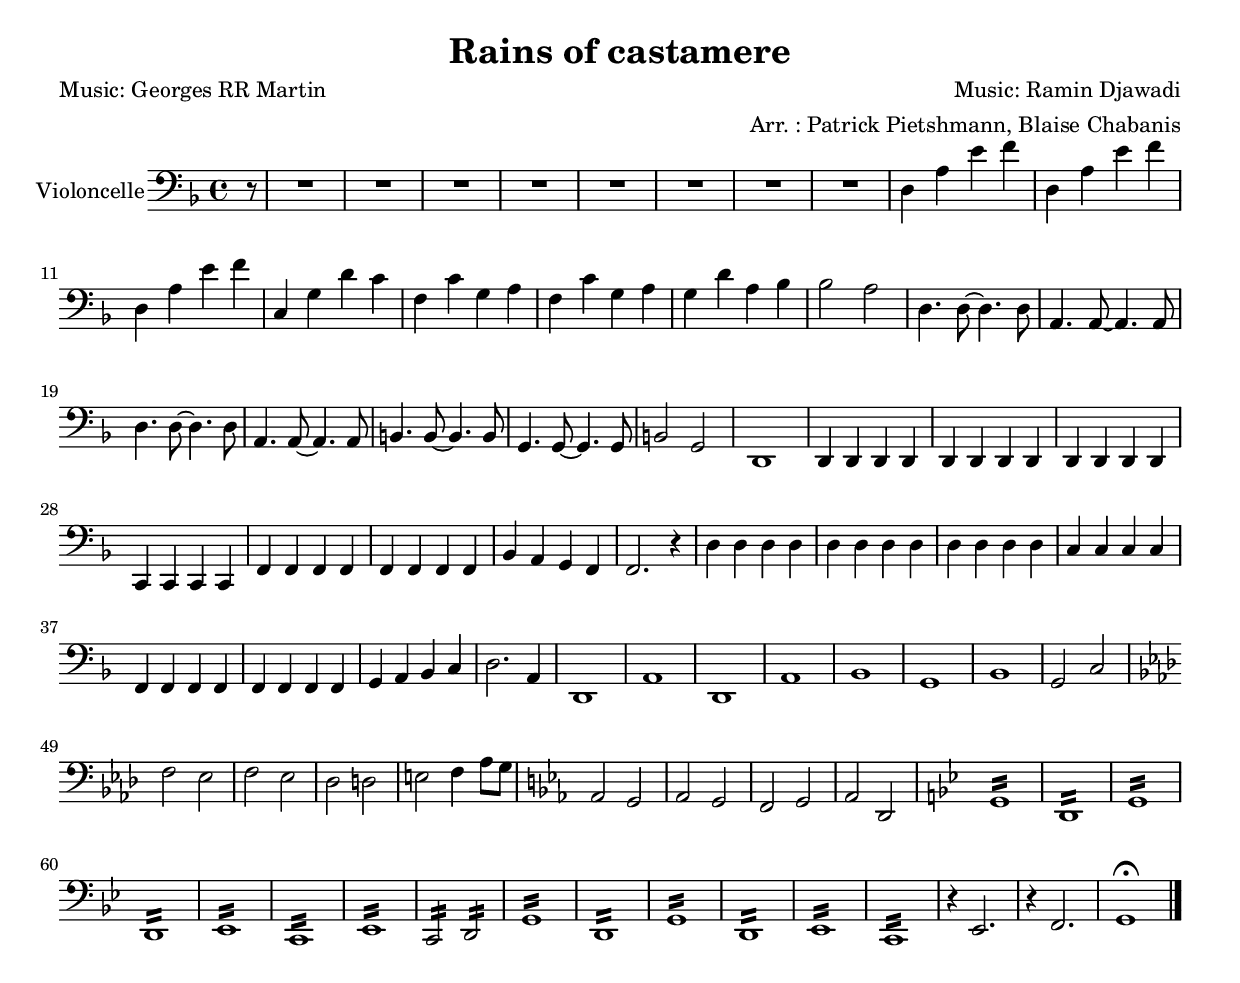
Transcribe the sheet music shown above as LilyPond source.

\version "2.20.0"
\include "src/global.ly"

Violinone = \new Voice {
  \relative  do'' {
    \partial 8 la8
    fa'4. la,8 mi'4. la,8
    fa'4 sol mi4. la,8
    sol'4 fa mi re
    mi2 ~ mi4. do8
    la'4. do,8 sol'4. do,8
    la'4 sib sol4. do,8
    sib'4 la sol fa
    fa2 mi4. r8
    R1*3 r2 r4 r8 do8
    la'4. do,8 sol'4. do,8
    la'4 sib sol4. do,8
    sib'4 la sol fa
    fa2 (mi4) la,,
    mi'8 fa re2 fa4
    fa8 mi la,2 la4
    mi'8 fa re2 fa4
    fa8 mi ~ mi2 la,4
    mi'8 fa re2 la'4
    la sol re sol
    fa4. re8 la' sol mi fa
    re2. sol4
    R1*4
    la4. sib,8 sol'4 do,4
    la' sib sol4. do,8
    sib'4 la sol fa
    re2. r8 la8
    fa'4. la,8 mi'4. la,8
    fa'4 sol mi4. la,8
    sol'4 fa mi re
    mi2 ~ mi4. do8
    la'4. do,8 sol'4. do,8
    la'4 sib sol4. do,8
    sib'4 la sol fa
    re2. dod4
    mi'8 fa re2 fa4
    fa8 mi la,2 la4
    mi'8 fa re2 fa4
    fa8 mi8 ~ mi2 la,4
    mi'8 fa re2 la'4
    la sol re sol
    fa4. re8 la' sol mi fa
    re2 mi4. do'8
    lab'4. reb,8 sol4. do,8
    lab'4 sib sol4. do,8
    sol'4 fa mib reb
    mib2 reb8 do fa sol
    <mib,, mib'>4. sol8 <re re'>4. sol8
    <mib mib'>4 <fa fa'>4 <re re'>4. sol8
    <lab fa'>8 <sol mib'> <fa re'> <fa do'> <do' sol'> <do fa> <sol mib'> <sol re'>
    <do lab'> <do sol'> <do fa> mib \tuplet 6/4 {<re la'>8 lab16 re fad la} re4
    \harmonicsOn la,8 sib sol2 sib4
    sib8 la re,2 re4
    la'8 sib sol2 sib4
    sib8 la4. ~ la4 re, \harmonicsOff
    la''8 sib sol2 re'4
    re do sol do
    sib4. sol8 re' do la sib
    sol4 sol,16 do mib sol \tuplet 6/4 {la8 la,16 re fad la} re4
    <re, la'>8 <re sib'> \tuplet 6/4 {<re sol>8 sol,16 la sib re} \tuplet 6/4 {sol16 la sib re sol la} sib4
    <re,, sib'>8 <re la'> \tuplet 6/4 {re8 re,16 mi fa sol} \tuplet 6/4 {la re mi fa sol la} re4
    <re, sib'>8 <re la'> \tuplet 6/4 {<re sol>8 sol,16 la sib re} \tuplet 6/4 {sol16 la sib re sol la} sib4
    <re,, sib'>8 <re la'> \tuplet 6/4 {re8 la16 mi' fa la} \tuplet 6/4 {mi'16 -\flageolet la, fa mi fa la} re4
    la'8 sib \tuplet 6/4 {sol8 sol,,16 la sib re} \tuplet 6/4 {sol la sib re sol la} re4
    re do sol do
    sib mib,,8 sol re do la sib
    sol'4 fa8 sol, re' do la sib
    sol1 \fermata
  }
}

\include "src/global.ly"

Violintwo = \new Voice {
  \relative do'' {
    \partial 8 la8
    fa'4. la,8 mi'4. la,8
    fa'4 sol mi4. la,8
    sol'4 fa mi re
    sol,2 ~ sol4. do8 ~
    do4. do8 sol'4. do,8
    la'4 sib sol4. do,8
    re1
    la2 sol4. la8
    fa'4. la,8 mi'4. la,8
    fa'4 sol mi4. la,8
    sol'4 fa mi re
    mi2 ~ 4. do8 ~
    do4. do8 sol'4. do,8
    la'4 sib sol4. do,8
    re1
    la2 (sol4) la,
    la4 la2 fa'4
    do fa fa fa
    la, la2 fa'4
    do fa sol sol
    re re2 fa4
    re do' fa, fa
    re4. re8 re2
    la2. sol'4
    \repeat unfold 3 {re8. re16 re8 re~16 re re8 re4}
    do8. do16 do8 do~16 do do8 do4
    \repeat unfold 2 {do do do do}
    re re re re
    re2. fa4
    \repeat unfold 3 {re8. re16 re8 re~16 re re8 re4}
    la8. la16 la8 la~16 la la8 la4
    \repeat unfold 2 {fa'8. fa16 fa8 fa~16 fa fa8 fa4}
    sol,4 la sib do
    re2 \tuplet 6/4 {la16 re fa la, re fa} mi4
    re8 re16 la' re la re, la' fa' re la re la' fa re8
    la,8 la16 mi' la mi la, mi' do' mi, la, mi' la mi la,8
    re8 re16 la' re la re, la' fa' re la re la' fa re8
    la,8 la16 mi' la mi la, mi' do' mi, la, mi' la mi la,8
    sib8 sib16 fa' sib fa sib, fa' re' sib fa sib fa' re sib8
    sol, sol16 re' sol re sol, re' sib' sol re sol re' sib sol8
    sib,8 sib16 fa' sib fa sib, fa' re' sib fa sib sib fa sib,8
    sol sol16 re' sol sib re sol do,,8 sol'16 do mi sol do8
    fa,,16 do' fa do lab' do, fa do mib, do' mib do sol' do, mib do
    fa, do' fa do lab' do, fa do mib, do' mib do sol' do, mib do
    reb, sib' reb sib fa' sib, reb sib re, si' re si fa' si, re si
    mi, do' mi do sol' do, mi8 fa,16 do' fa do lab' do, sol8
    lab8 lab16 do sol'mib lab,8 sol sol16 re' sol re sol,8
    lab8 lab16 do sol' mib lab,8 sol sol16 re' sol re sol,8
    fa8 fa lab lab sol sol do do
    mib mib re do \tuplet 6/4 {re8 re16 re re re} re4
    <sol, re'>8 <sol re'>8 <sol re'>2 <sol re'>4
    <fa re'>8 <fa re'>8 <fa re'>2 <fa re'>4
    <sol re'>8 <sol re'>8 <sol re'>2 <sol re'>4
    <fa re'>8 <fa re'>4. ~ <fa re'>4 re'4
    mib8 mib mib,16 sol sib sol fa' sol, sib sol mib' sol, sib8
    <sol do>8 8 do16 mib, sol mib re' mib, sol mib do' mib, sol8
    mib'8 mib mib,16 sol sib sol fa' sol, sib sol mib' sol, sib8
    <sol do>8 8 do16 mib, sol mib \tuplet 3/2 {re8 la' re} \tuplet 3/2 {fa, la re}
    \tuplet 3/2 {sol,8 re sol,} \tuplet 3/2 {la8 sib re} \tuplet 3/2 {sol8 la sib} re4
    \tuplet 3/2 {re8 la re,} \tuplet 3/2 {mi8 fa la} \tuplet 3/2 {re8 mi fa} la4
    \tuplet 3/2 {sol,8 re sol,} \tuplet 3/2 {la8 sib re} \tuplet 3/2 {sol8 la sib} re4
    \tuplet 3/2 {re8 la re,} \tuplet 3/2 {mi8 fa la} \tuplet 3/2 {mi' la, fa} \tuplet 3/2 {re' la fa}
    R1*2
    r4 sol8 sol re' do la sib
    do4 do8 sol re do la sib
    sol1 \fermata
  }
}

\include "src/global.ly"

Violinthree = \new Voice {
  \relative do' {
    \partial 8 r8
    re1
    re1
    re1
    do1
    fa1
    fa1
    sol1
    do,2 ~ 4. la'8
    fa'4. la,8 mi'4. la,8
    fa'4 sol mi4. la,8
    sol'4 fa mi re
    sol,2 ~ 4. r8
    r2 sol4 la
    r2 sol4 la
    r2 la4 sib
    fa2 (mi)
    re1
    la1
    re1
    la1
    sib1
    sib1
    sib1
    re2 ~ re4. la8
    fa'4. la,8 mi'4. la,8
    fa'4 sol mi4. la,8
    sol'4 fa mi re
    mi2 ~ 4. do8
    \repeat unfold 2 { fa8 fa fa fa ~ 16 fa fa8 fa4}
    re4 re re re
    re2. r4
    \repeat unfold 3 {re8. re16 re8 re~16 re re8 re4}
    la8. la16 la8 la~16 la la8 la4
    \repeat unfold 2 {fa'8. fa16 fa8 fa~16 fa fa8 fa4}
    sol,4 la sib do
    re2 \tuplet 6/4 {la16 re fa la, re fa} la,4
    re8 re16 la' re la re, la' fa' re la re la' fa re8
    la,8 la16 mi' la mi la, mi' do' mi, la, mi' la mi la,8
    re8 re16 la' re la re, la' fa' re la re la' fa re8
    la,8 la16 mi' la mi la, mi' do' mi, la, mi' la mi la,8
    sib8 sib16 fa' sib fa sib, fa' re' sib fa sib fa' re sib8
    sol, sol16 re' sol re sol, re' sib' sol re sol re' sib sol8
    sib,8 sib16 fa' sib fa sib, fa' re' sib fa sib sib fa sib,8
    sol sol16 re' sol sib re sol do,,8 sol'16 do mi sol do8
    fa,,16 do' fa do lab' do, fa do mib, do' mib do sol' do, mib do
    fa, do' fa do lab' do, fa do mib, do' mib do sol' do, mib do
    reb, sib' reb sib fa' sib, reb sib re, si' re si fa' si, re si
    mi, do' mi do sol' do, mi8 fa,16 do' fa do lab' do, sol8
    lab8 lab16 do sol'mib lab,8 sol sol16 re' sol re sol,8
    lab8 lab16 do sol' mib lab,8 sol sol16 re' sol re sol,8
    lab8. lab16 ~8 lab8 sol8. sol16 ~8 sol8
    lab8. lab16 ~8 lab8 lab8. lab16 ~8 lab8
    la8 sib sib16 sol re' sib sol' sib, re sib la' sib, re8
    sib8 la re16 fa, la fa mi' fa, la fa re' fa, la8
    la8 sib sib16 sol re' sib sol' sib, re sib la' sib, re8
    sib8 la re16 fa, la fa mi' fa, la fa re' fa, la8
    <sol sib>8 8 2 4
    <sol fa'>8 8 <sol mib'>2 4
    <sol sib>8 8 2 4
    <sol mib'>8 8 4 <fad re'>4 4
    \tuplet 3/2 {sol8 re sol,} \tuplet 3/2 {la8 sib re} \tuplet 3/2 {sol8 la sib} re4
    \tuplet 3/2 {re8 la re,} \tuplet 3/2 {mi fa la} \tuplet 3/2 {re mi fa} ~ fa4
    \tuplet 3/2 {sol,8 re sol,} \tuplet 3/2 {la sib re} \tuplet 3/2 {sol la sib} re4
    \tuplet 3/2 {re8 la re,} \tuplet 3/2 {mi fa la} \tuplet 3/2 {mi' la, fa} \tuplet 3/2 {re' la fa}
    R1*2
    r4 sib,8 sol re' do la sib
    sol4 sol8 sol re' do la sib
    sol1 \fermata
  }
}

\include "src/global.ly"

Cello = \new Voice {
  \relative do {
    \clef bass
    \partial 8 r8 R1*8
    re4 la' mi' fa
    re,4 la' mi' fa
    re,4 la' mi' fa
    do, sol' re' do
    fa, do' sol la
    fa do' sol la
    sol re' la sib
    sib2 la2
    re,4. 8~4. 8
    la4. 8~4. 8
    re4. 8~4. 8
    la4. 8~4. 8
    si4. 8~4. 8
    sol4. 8~4. 8
    si2 sol
    re1
    re4 re re re
    re4 re re re
    re4 re re re
    do4 do do do
    fa fa fa fa
    fa fa fa fa
    sib la sol fa
    fa2. r4
    re' re re re
    re re re re
    re re re re
    do do do do
    fa, fa fa fa
    fa fa fa fa
    sol la sib do
    re2. la4
    re,1
    la'1
    re,1
    la'1
    sib1
    sol1
    sib1
    sol2 do
    fa mib
    fa mib
    reb re
    mi fa4 lab8 sol
    lab,2 sol
    lab sol
    fa sol
    lab re,
    sol1:16
    re1:16
    sol1:16
    re1:16
    mib1:16
    do1:16
    mib1:16
    do2:16 re2:16
    sol1:16
    re1:16
    sol1:16
    re1:16
    mib1:16
    do1:16
    r4 mib2.
    r4 fa2.
    sol1 \fermata
    % \bar "|."
  }
}


\header {
    title = "Rains of castamere"
    composer = "Music: Ramin Djawadi"
    poet = "Music: Georges RR Martin"
    arranger = "Arr. : Patrick Pietshmann, Blaise Chabanis"
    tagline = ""
}

\paper {
  #(set-paper-size "a4")
}
#(set-global-staff-size 19)


music = {
  <<
    \tag #'score \tag #'vn1
    \new Staff \with { instrumentName = "Violon 1" midiInstrument = #"violin"}
    << \global \Violinone >>

    \tag #'score \tag #'vn2
    \new Staff \with { instrumentName = "Violon 2" midiInstrument = #"violin"}
    << \global \Violintwo>>

    \tag #'score \tag #'vn3
    \new Staff \with { instrumentName = "Violon 3" midiInstrument = #"violin"}
    << \global \Violinthree>>

    \tag #'score \tag #'vlc
    \new Staff \with { instrumentName = "Violoncelle" midiInstrument = #"cello"}
    << \global \Cello >>
  >>
}


\score {
  \keepWithTag #'vlc \music
  \layout { }
}
